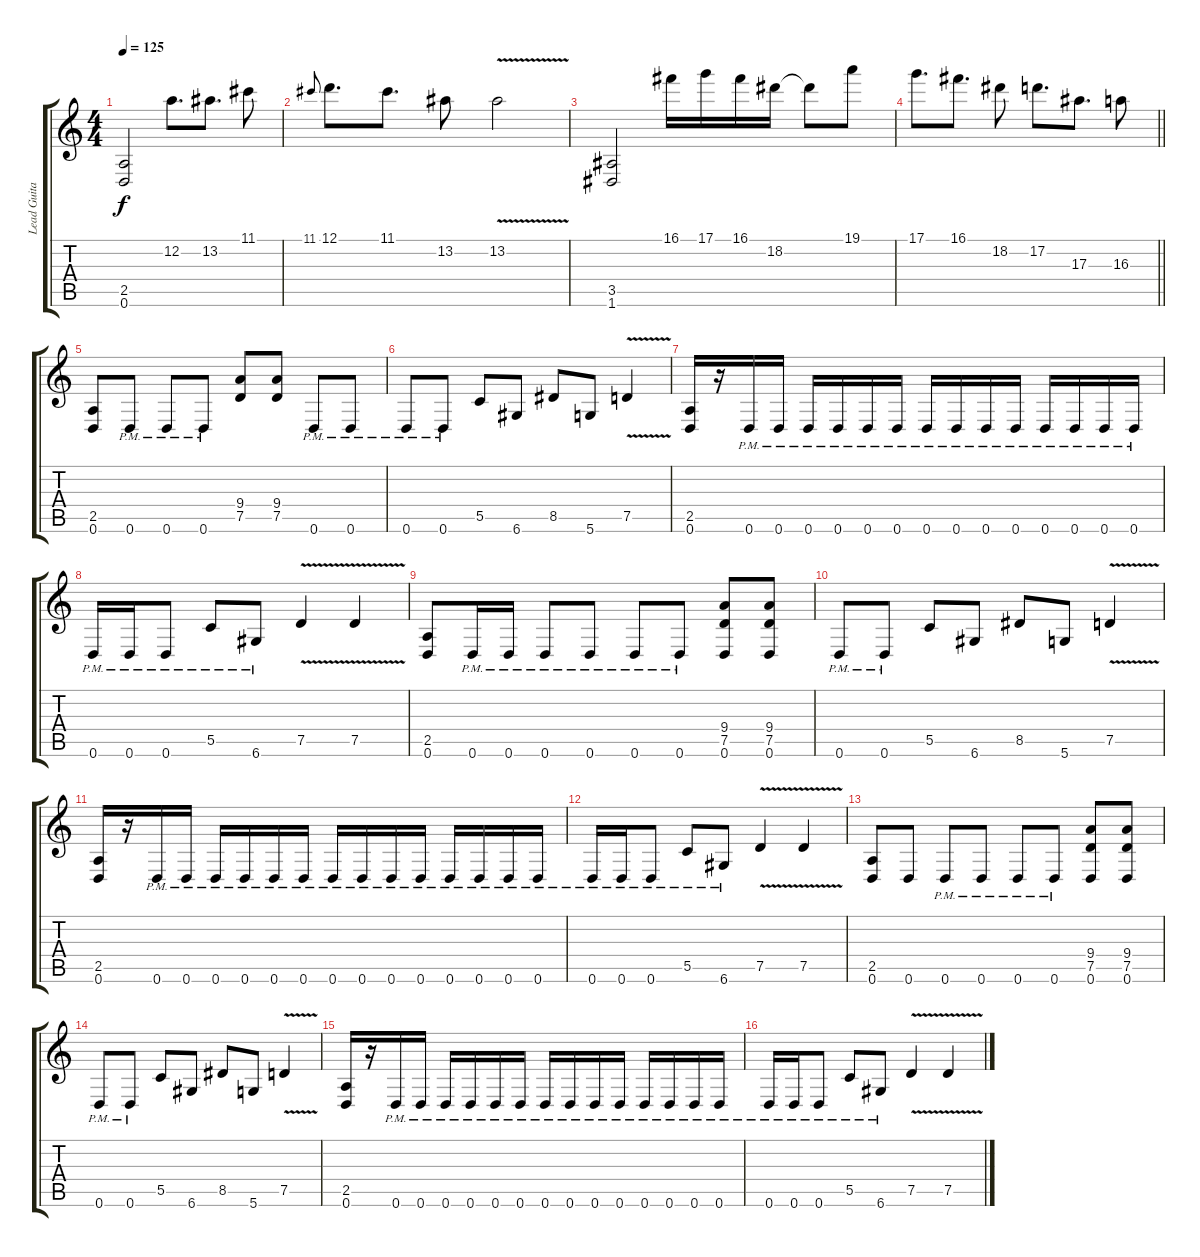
\track ("Lead Guitar" "Lead Guita") {instrument overdrivenguitar}
\staff {score tabs}
\tuning (D4 A3 F3 C3 G2 D2) {hide}
\ts (4 4)
\tempo 125
\clef g2
\ks c
(2.5 0.6).2{dy f volume 14} 12.2.8{d} 13.2.8{d} 11.1.8 |
11.1.8{gr onbeat} 12.1.8{d} 11.1.8{d} 13.2.8 13.2{v}.2 |
(3.5 1.6).2 16.1.16 17.1.16 16.1.16 18.2.16 18.2{t}.8 19.1.8 |
\barLineRight lightlight
17.1.8{d} 16.1.8{d} 18.2.8 17.2.8{d} 17.3.8{d} 16.3.8 |
(2.5 0.6).8{volume 13} 0.6{pm}.8 0.6{pm}.8 0.6{pm}.8 (9.4 7.5).8 (9.4 7.5).8 0.6{pm}.8 0.6{pm}.8 |
0.6{pm}.8 0.6{pm}.8 5.5.8 6.6.8 8.5.8 5.6.8 7.5{v}.4 |
(2.5 0.6).16 r.16 0.6{pm}.16 0.6{pm}.16 0.6{pm}.16 0.6{pm}.16 0.6{pm}.16 0.6{pm}.16 0.6{pm}.16 0.6{pm}.16 0.6{pm}.16 0.6{pm}.16 0.6{pm}.16 0.6{pm}.16 0.6{pm}.16 0.6{pm}.16 |
0.6{pm}.16 0.6{pm}.16 0.6{pm}.8 5.5{pm}.8 6.6{pm}.8 7.5{v}.4 7.5{v}.4 |
(2.5 0.6).8 0.6{pm}.16 0.6{pm}.16 0.6{pm}.8 0.6{pm}.8 0.6{pm}.8 0.6{pm}.8 (9.4 7.5 0.6).8 (9.4 7.5 0.6).8 |
0.6{pm}.8 0.6{pm}.8 5.5.8 6.6.8 8.5.8 5.6.8 7.5{v}.4 |
(2.5 0.6).16 r.16 0.6{pm}.16 0.6{pm}.16 0.6{pm}.16 0.6{pm}.16 0.6{pm}.16 0.6{pm}.16 0.6{pm}.16 0.6{pm}.16 0.6{pm}.16 0.6{pm}.16 0.6{pm}.16 0.6{pm}.16 0.6{pm}.16 0.6{pm}.16 |
0.6{pm}.16 0.6{pm}.16 0.6{pm}.8 5.5{pm}.8 6.6{pm}.8 7.5{v}.4 7.5{v}.4 |
(2.5 0.6).8 0.6.8 0.6{pm}.8 0.6{pm}.8 0.6{pm}.8 0.6{pm}.8 (9.4 7.5 0.6).8 (9.4 7.5 0.6).8 |
0.6{pm}.8 0.6{pm}.8 5.5.8 6.6.8 8.5.8 5.6.8 7.5{v}.4 |
(2.5 0.6).16 r.16 0.6{pm}.16 0.6{pm}.16 0.6{pm}.16 0.6{pm}.16 0.6{pm}.16 0.6{pm}.16 0.6{pm}.16 0.6{pm}.16 0.6{pm}.16 0.6{pm}.16 0.6{pm}.16 0.6{pm}.16 0.6{pm}.16 0.6{pm}.16 |
0.6{pm}.16 0.6{pm}.16 0.6{pm}.8 5.5{pm}.8 6.6{pm}.8 7.5{v}.4 7.5{v}.4
